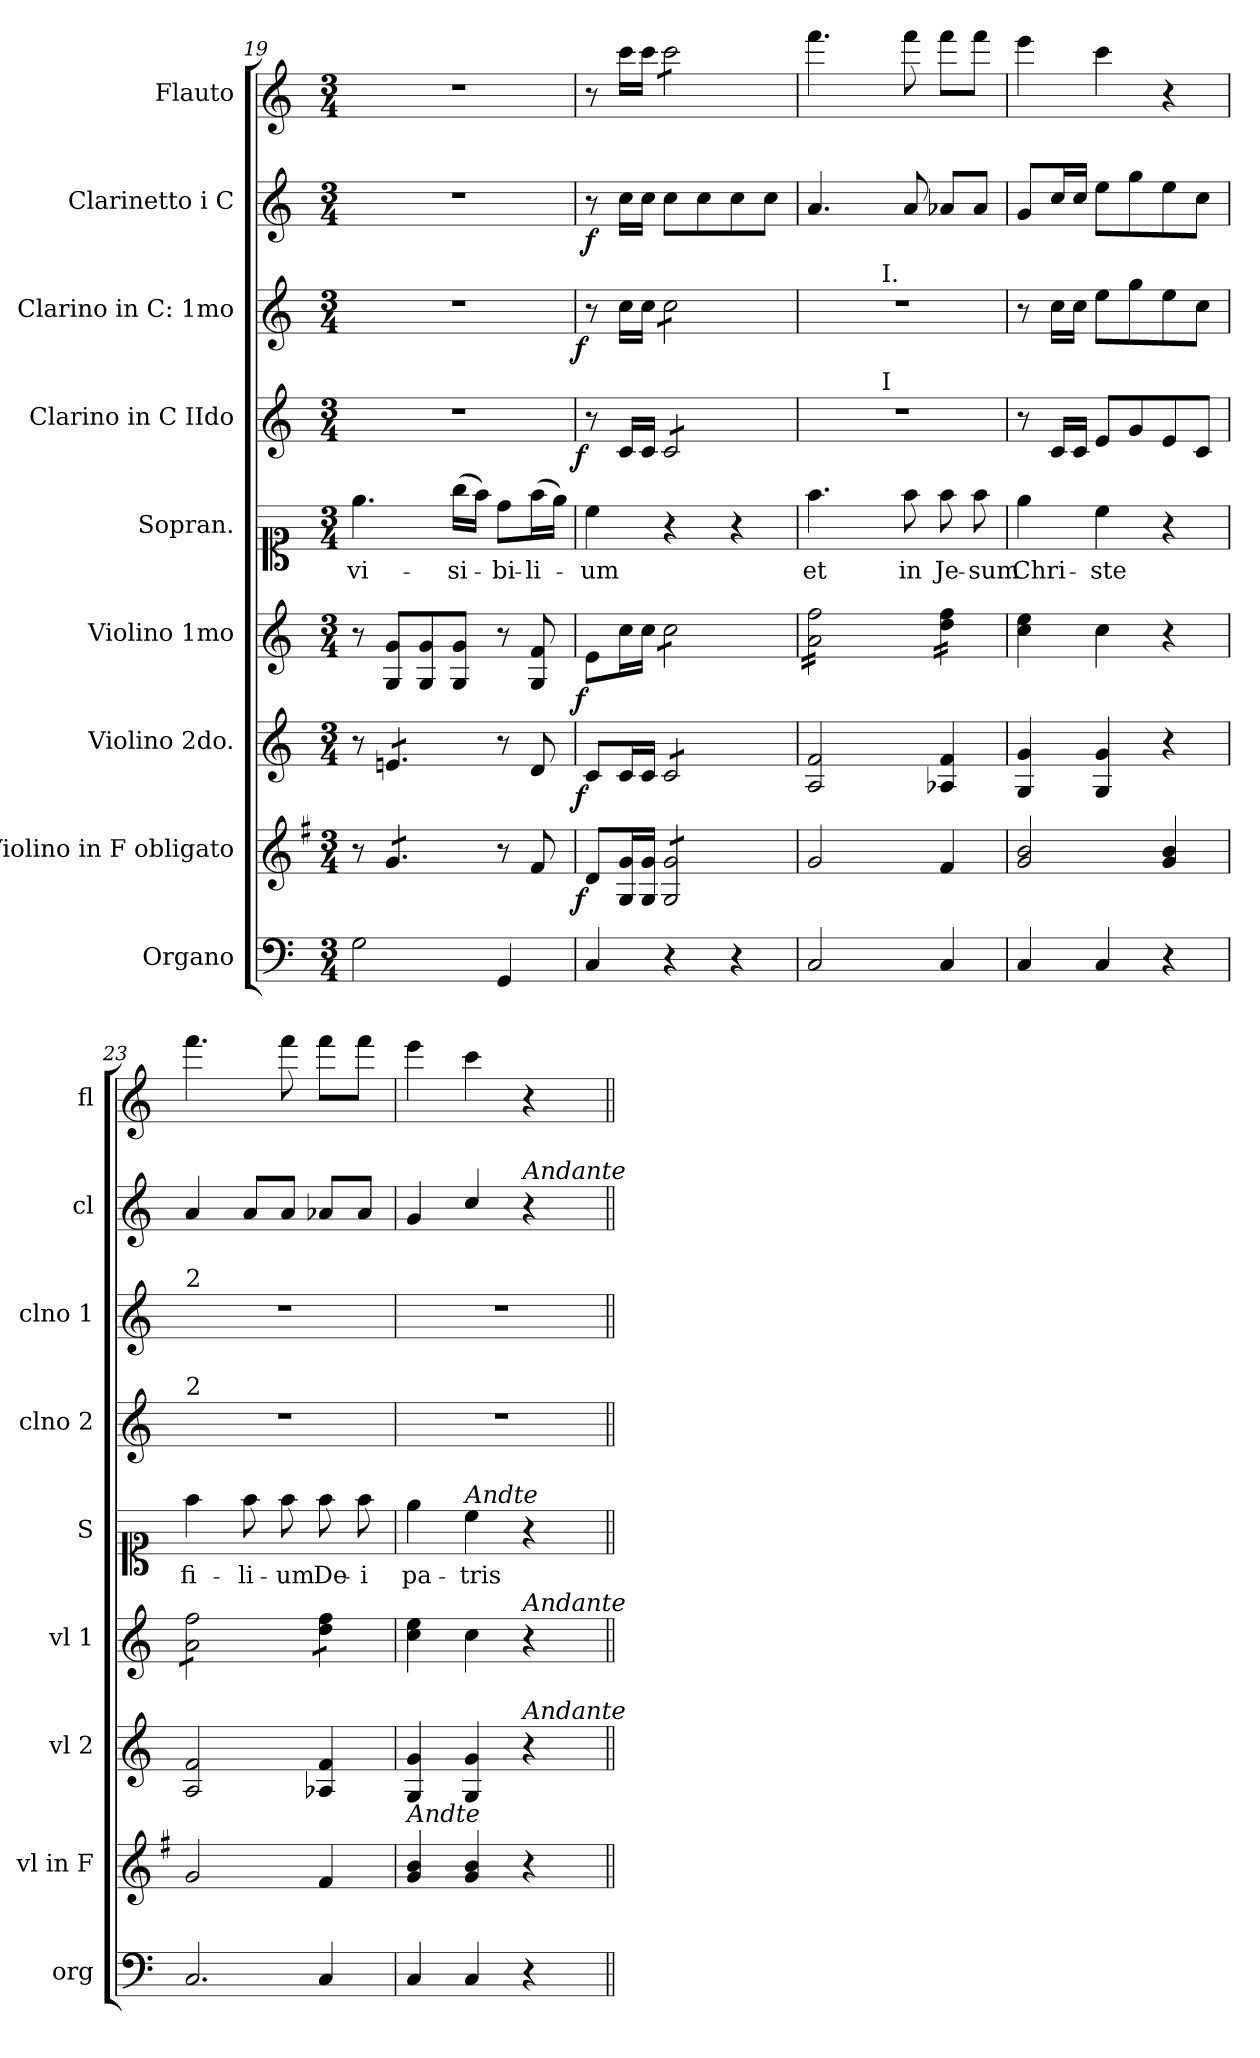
**kern	**kern	**dynam	**kern	**dynam	**kern	**dynam	**kern	**text	**kern	**dynam	**kern	**dynam	**kern	**dynam	**kern
*part9	*part8	*part8	*part7	*part7	*part6	*part6	*part5	*part5	*part4	*part4	*part3	*part3	*part2	*part2	*part1
*staff9	*staff8	*staff8	*staff7	*staff7	*staff6	*staff6	*staff5	*staff5	*staff4	*staff4	*staff3	*staff3	*staff2	*staff2	*staff1
*I"Organo	*I"Violino in F obligato	*	*I"Violino 2do.	*	*I"Violino 1mo	*	*I"Sopran.	*	*I"Clarino in C IIdo	*	*I"Clarino in C: 1mo	*	*I"Clarinetto i C	*	*I"Flauto
*I'org	*I'vl in F	*	*I'vl 2	*	*I'vl 1	*	*I'S	*	*I'clno 2	*	*I'clno 1	*	*I'cl	*	*I'fl
*clefF4	*clefG2	*	*clefG2	*	*clefG2	*	*clefC1	*	*clefG2	*	*clefG2	*	*clefG2	*	*clefG2
*	*ITrd4c7	*	*	*	*	*	*	*	*	*	*	*	*	*	*
*k[]	*k[]	*	*k[]	*	*k[]	*	*k[]	*	*k[]	*	*k[]	*	*k[]	*	*k[]
*C:	*C:	*	*C:	*	*C:	*	*C:	*	*C:	*	*C:	*	*C:	*	*C:
*M3/4	*M3/4	*	*M3/4	*	*M3/4	*	*M3/4	*	*M3/4	*	*M3/4	*	*M3/4	*	*M3/4
=19	=19	=19	=19	=19	=19	=19	=19	=19	=19	=19	=19	=19	=19	=19	=19
2G\	8r	.	8r	.	8r	.	4.ee\	-vi-	2.r	.	2.r	.	2.r	.	2.r
*	*tremolo	*	*	*	*	*	*	*	*	*	*	*	*	*	*
*	*	*	*tremolo	*	*	*	*	*	*	*	*	*	*	*	*
.	8c/L	.	8en/L	.	8G/ 8g/L	.	.	.	.	.	.	.	.	.	.
.	8c/	.	8en/	.	8G/ 8g/	.	.	.	.	.	.	.	.	.	.
.	8c/J	.	8en/J	.	8G/ 8g/J	.	(>16gg\LL	-si-	.	.	.	.	.	.	.
*	*	*	*Xtremolo	*	*	*	*	*	*	*	*	*	*	*	*
*	*Xtremolo	*	*	*	*	*	*	*	*	*	*	*	*	*	*
.	.	.	.	.	.	.	16ff\JJ)	.	.	.	.	.	.	.	.
4GG/	8r	.	8r	.	8r	.	8dd\L	-bi-	.	.	.	.	.	.	.
.	8B/	.	8d/	.	8G/ 8f/	.	(>16ff\L	-li-	.	.	.	.	.	.	.
.	.	.	.	.	.	.	16ee\JJ)	.	.	.	.	.	.	.	.
=20	=20	=20	=20	=20	=20	=20	=20	=20	=20	=20	=20	=20	=20	=20	=20
!	!	!LO:DY:b:rj	!	!LO:DY:b:rj	!	!LO:DY:b:rj	!	!	!	!LO:DY:b:rj	!	!LO:DY:b:rj	!	!LO:DY:b	!
4C/	8G/L	f	8c/L	f	8e\L	f	4cc\	-um	8r	f	8r	f	8r	f	8r
.	16C/ 16c/L	.	16c/L	.	16cc\L	.	.	.	16c/LL	.	16cc\LL	.	16cc\LL	.	16ccc\LL
.	16C/ 16c/JJ	.	16c/JJ	.	16cc\JJ	.	.	.	16c/JJ	.	16cc\JJ	.	16cc\JJ	.	16ccc\JJ
*	*tremolo	*	*	*	*	*	*	*	*	*	*	*	*	*	*
*	*	*	*tremolo	*	*	*	*	*	*	*	*	*	*	*	*
*	*	*	*	*	*tremolo	*	*	*	*	*	*	*	*	*	*
*	*	*	*	*	*	*	*	*	*tremolo	*	*	*	*	*	*
*	*	*	*	*	*	*	*	*	*	*	*tremolo	*	*	*	*
*	*	*	*	*	*	*	*	*	*	*	*	*	*	*	*tremolo
4r	8C/ 8c/L	.	8c/L	.	8cc\L	.	4r	.	8c/L	.	8cc\L	.	8cc\L	.	8ccc\L
.	8C/ 8c/	.	8c/	.	8cc\	.	.	.	8c/	.	8cc\	.	8cc\	.	8ccc\
4r	8C/ 8c/	.	8c/	.	8cc\	.	4r	.	8c/	.	8cc\	.	8cc\	.	8ccc\
.	8C/ 8c/J	.	8c/J	.	8cc\J	.	.	.	8c/J	.	8cc\J	.	8cc\J	.	8ccc\J
*	*	*	*	*	*	*	*	*	*	*	*	*	*	*	*Xtremolo
*	*	*	*	*	*	*	*	*	*	*	*Xtremolo	*	*	*	*
*	*	*	*	*	*	*	*	*	*Xtremolo	*	*	*	*	*	*
*	*	*	*Xtremolo	*	*	*	*	*	*	*	*	*	*	*	*
*	*Xtremolo	*	*	*	*	*	*	*	*	*	*	*	*	*	*
=21	=21	=21	=21	=21	=21	=21	=21	=21	=21	=21	=21	=21	=21	=21	=21
*	*	*	*	*	*	*	*	*	*^	*	*^	*	*	*	*
2C/	2c/	.	2A/ 2f/	.	16a\ 16ff\LL	.	4.ff\	et	2.r	4ryy	.	2.r	4ryy	.	4.a/	.	4.fff\
.	.	.	.	.	16a\ 16ff\	.	.	.	.	.	.	.	.	.	.	.	.
.	.	.	.	.	16a\ 16ff\	.	.	.	.	.	.	.	.	.	.	.	.
.	.	.	.	.	16a\ 16ff\	.	.	.	.	.	.	.	.	.	.	.	.
.	.	.	.	.	16a\ 16ff\	.	.	.	.	16ryy	.	.	16ryy	.	.	.	.
!	!	!	!	!	!	!	!	!	!	!	!	!	!LO:TX:a:t=I.	!	!	!	!
!	!	!	!	!	!	!	!	!	!	!LO:TX:a:t=I	!	!	!	!	!	!	!
.	.	.	.	.	16a\ 16ff\	.	.	.	.	4..ryy	.	.	4..ryy	.	.	.	.
.	.	.	.	.	16a\ 16ff\	.	8ff\	in	.	.	.	.	.	.	8a/	.	8fff\
.	.	.	.	.	16a\ 16ff\JJ	.	.	.	.	.	.	.	.	.	.	.	.
4C/	4B/	.	4A-X/ 4f/	.	16dd\ 16ff\LL	.	8ff\	Je-	.	.	.	.	.	.	8a-X/L	.	8fff\L
.	.	.	.	.	16dd\ 16ff\	.	.	.	.	.	.	.	.	.	.	.	.
.	.	.	.	.	16dd\ 16ff\	.	8ff\	-sum	.	.	.	.	.	.	8a-/J	.	8fff\J
.	.	.	.	.	16dd\ 16ff\JJ	.	.	.	.	.	.	.	.	.	.	.	.
*	*	*	*	*	*Xtremolo	*	*	*	*	*	*	*	*	*	*	*	*
*	*	*	*	*	*	*	*	*	*v	*v	*	*	*	*	*	*	*
*	*	*	*	*	*	*	*	*	*	*	*v	*v	*	*	*	*
=22	=22	=22	=22	=22	=22	=22	=22	=22	=22	=22	=22	=22	=22	=22	=22
4C/	2c/ 2e/	.	4G/ 4g/	.	4cc\ 4ee\	.	4ee\	Chri-	8r	.	8r	.	8g/L	.	4eee\
.	.	.	.	.	.	.	.	.	16c/LL	.	16cc\LL	.	16cc/L	.	.
.	.	.	.	.	.	.	.	.	16c/JJ	.	16cc\JJ	.	16cc/JJ	.	.
4C/	.	.	4G/ 4g/	.	4cc\	.	4cc\	-ste	8e/L	.	8ee\L	.	8ee\L	.	4ccc\
.	.	.	.	.	.	.	.	.	8g/	.	8gg\	.	8gg\	.	.
4r	4c/ 4e/	.	4r	.	4r	.	4r	.	8e/	.	8ee\	.	8ee\	.	4r
.	.	.	.	.	.	.	.	.	8c/J	.	8cc\J	.	8cc\J	.	.
=23	=23	=23	=23	=23	=23	=23	=23	=23	=23	=23	=23	=23	=23	=23	=23
!	!	!	!	!	!	!	!	!	!	!	!LO:TX:a:t=2	!	!	!	!
!	!	!	!	!	!	!	!	!	!LO:TX:a:t=2	!	!	!	!	!	!
!LO:N:vis=2.	!	!	!	!	!	!	!	!	!	!	!	!	!	!	!
*	*	*	*	*	*tremolo	*	*	*	*	*	*	*	*	*	*
2C/	2c/	.	2A/ 2f/	.	8a\ 8ff\L	.	4ff\	fi-	2.r	.	2.r	.	4a/	.	4.fff\
.	.	.	.	.	8a\ 8ff\	.	.	.	.	.	.	.	.	.	.
.	.	.	.	.	8a\ 8ff\	.	8ff\	-li-	.	.	.	.	8a/L	.	.
.	.	.	.	.	8a\ 8ff\J	.	8ff\	-um	.	.	.	.	8a/J	.	8fff\
4C/	4B/	.	4A-X/ 4f/	.	8dd\ 8ff\L	.	8ff\	De-	.	.	.	.	8a-X/L	.	8fff\L
.	.	.	.	.	8dd\ 8ff\J	.	8ff\	-i	.	.	.	.	8a-/J	.	8fff\J
*	*	*	*	*	*Xtremolo	*	*	*	*	*	*	*	*	*	*
=24	=24	=24	=24	=24	=24	=24	=24	=24	=24	=24	=24	=24	=24	=24	=24
!	!LO:TX:a:i:t=Andte	!	!	!	!	!	!	!	!	!	!	!	!	!	!
4C/	4c/ 4e/	.	4G/ 4g/	.	4cc\ 4ee\	.	4ee\	pa-	2.r	.	2.r	.	4g/	.	4eee\
!	!	!	!	!	!	!	!LO:TX:a:i:t=Andte	!	!	!	!	!	!	!	!
4C/	4c/ 4e/	.	4G/ 4g/	.	4cc\	.	4cc\	-tris	.	.	.	.	4cc/	.	4ccc\
!	!	!	!	!	!	!	!	!	!	!	!	!	!LO:TX:a:i:t=Andante	!	!
!	!	!	!	!	!LO:TX:a:i:t=Andante	!	!	!	!	!	!	!	!	!	!
!	!	!	!LO:TX:a:i:t=Andante	!	!	!	!	!	!	!	!	!	!	!	!
4r	4r	.	4r	.	4r	.	4r	.	.	.	.	.	4r	.	4r
=||	=||	=||	=||	=||	=||	=||	=||	=||	=||	=||	=||	=||	=||	=||	=||
*-	*-	*-	*-	*-	*-	*-	*-	*-	*-	*-	*-	*-	*-	*-	*-
